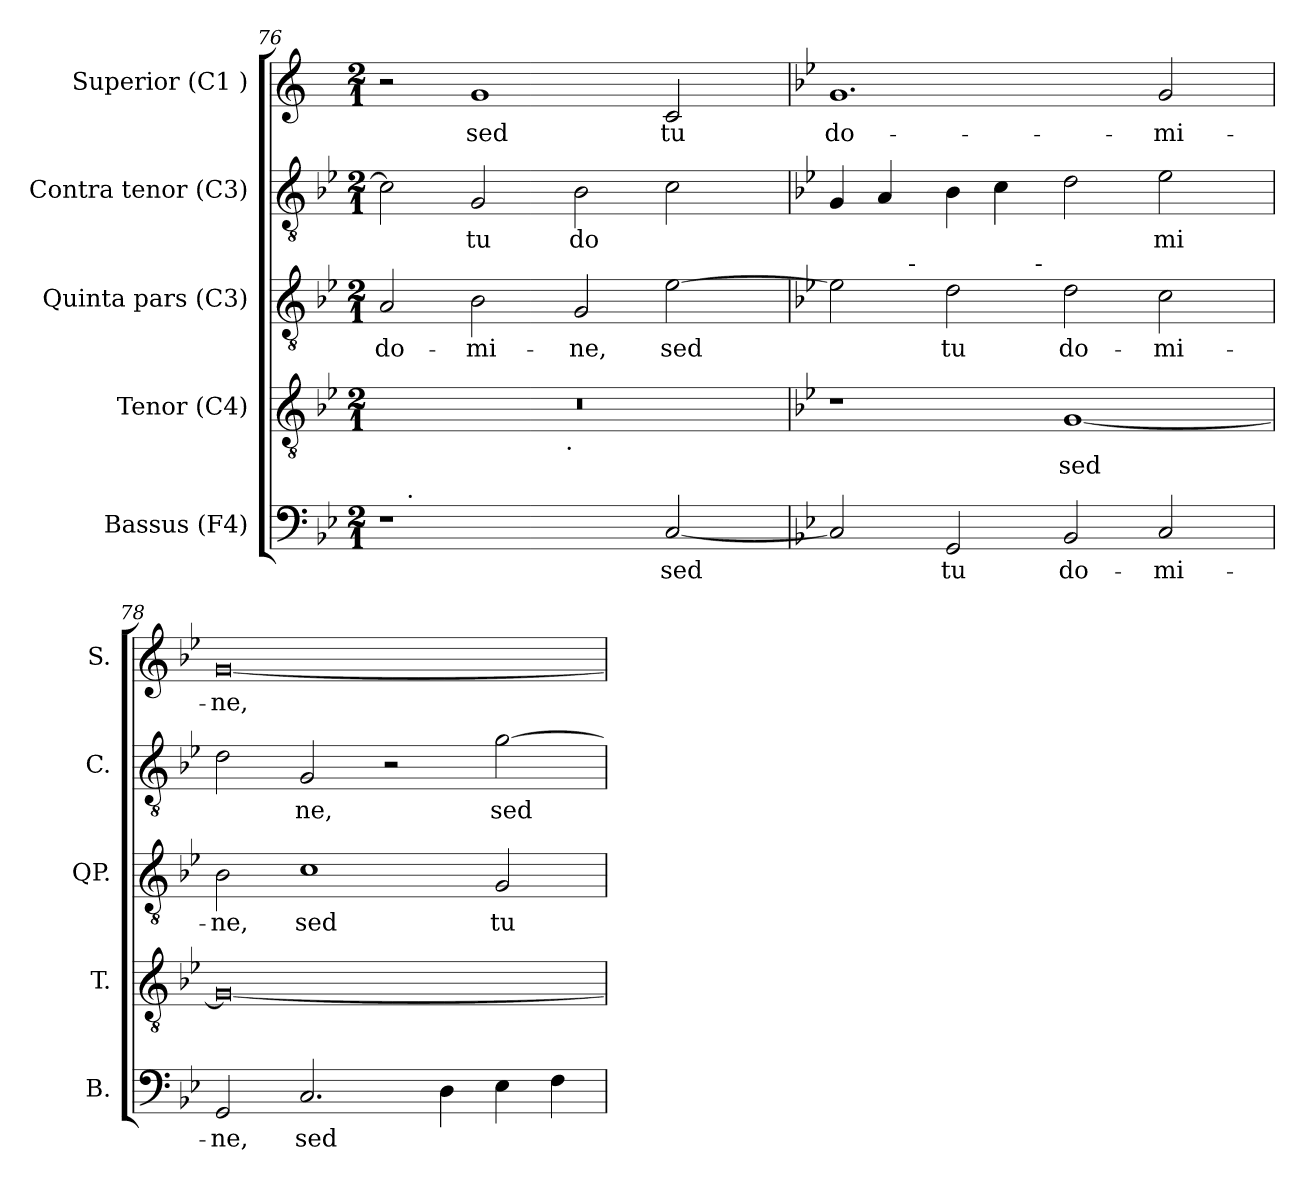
**kern	**text	**kern	**text	**kern	**text	**kern	**text	**kern	**text
*part5	*part5	*part4	*part4	*part3	*part3	*part2	*part2	*part1	*part1
*staff5	*staff5	*staff4	*staff4	*staff3	*staff3	*staff2	*staff2	*staff1	*staff1
*I"Bassus (F4)	*	*I"Tenor (C4)	*	*I"Quinta pars (C3)	*	*I"Contra tenor (C3)	*	*I"Superior (C1 )	*
*I'B.	*	*I'T.	*	*I'QP.	*	*I'C.	*	*I'S.	*
*clefF4	*	*clefGv2	*	*clefGv2	*	*clefGv2	*	*clefG2	*
*k[b-e-]	*	*k[b-e-]	*	*k[b-e-]	*	*k[b-e-]	*	*k[]	*
*B-:	*	*B-:	*	*B-:	*	*B-:	*	*C:	*
*M2/1	*	*M2/1	*	*M2/1	*	*M2/1	*	*M2/1	*
=76	=76	=76	=76	=76	=76	=76	=76	=76	=76
!	!	!	!	!	!LO:LY:b:rj	!	!LO:LY:b:rj	!	!
*^	*	*^	*	*	*	*	*	*	*
1r	16.ryy	.	0r	2ryy	.	2A/	do-	2c\]	.	2r	.
!	!LO:TX:a:t=.	!	!	!	!	!	!	!	!	!	!
.	1ryy	.	.	.	.	.	.	.	.	.	.
!	!	!	!	!	!	!	!LO:LY:b:rj	!	!LO:LY:b:rj	!	!LO:LY:b:rj
.	.	.	.	4ryy	.	2B-\	-mi-	2G/	tu	1g	sed
.	.	.	.	8...ryy	.	.	.	.	.	.	.
!	!	!	!	!LO:TX:b:t=.	!	!	!	!	!	!	!
.	.	.	.	1ryy	.	.	.	.	.	.	.
!	!	!	!	!	!	!	!LO:LY:b:rj	!	!LO:LY:b:rj	!	!
2ryy	.	.	.	.	.	2G/	-ne,	2B-\	do-	.	.
.	2ryy	.	.	.	.	.	.	.	.	.	.
!	!	!LO:LY:b:rj	!	!	!	!	!LO:LY:b:rj	!	!LO:LY:b:rj	!	!LO:LY:b:rj
[>2C/	.	sed	.	.	.	[>2e-\	sed	2c\	--	2c/	tu
.	4ryy	.	.	.	.	.	.	.	.	.	.
.	8ryy	.	.	.	.	.	.	.	.	.	.
.	32ryy	.	.	.	.	.	.	.	.	.	.
.	.	.	.	64ryy	.	.	.	.	.	.	.
*v	*v	*	*	*	*	*	*	*	*	*	*
*	*	*v	*v	*	*	*	*	*	*	*
!!LO:PB:g=z
=77	=77	=77	=77	=77	=77	=77	=77	=77	=77
*	*	*	*	*	*	*	*	*k[b-e-]	*
*	*	*	*	*	*	*	*	*B-:	*
*^	*	*^	*	*	*	*	*	*	*
!	!	!LO:LY:b:rj	!	!	!	!	!LO:LY:b:rj	!	!LO:LY:b:rj	!	!LO:LY:b:rj
*	*	*	*	*	*	*^	*	*	*	*	*
*v	*v	*	*	*	*	*	*^	*	*	*	*	*
*	*	*v	*v	*	*	*	*	*	*	*	*	*
2C/]	.	1r	.	2e-\]	4ryy	2ryy	.	4G/	--	1.g	do-
!	!	!	!	!	!	!	!	!	!LO:LY:b:rj	!	!
.	.	.	.	.	16ryy	.	.	4A/	--	.	.
.	.	.	.	.	64ryy	.	.	.	.	.	.
!	!	!	!	!	!LO:TX:a:t=-	!	!	!	!	!	!
.	.	.	.	.	1ryy	.	.	.	.	.	.
!	!LO:LY:b:rj	!	!	!	!	!	!LO:LY:b:rj	!	!LO:LY:b:rj	!	!
2GG/	tu	.	.	2d\	.	4ryy	tu	4B-\	--	.	.
!	!	!	!	!	!	!	!	!	!LO:LY:b:rj	!	!
.	.	.	.	.	.	8ryy	.	4c\	--	.	.
.	.	.	.	.	.	64ryy	.	.	.	.	.
!	!	!	!	!	!	!LO:TX:a:t=-	!	!	!	!	!
.	.	.	.	.	.	1ryy	.	.	.	.	.
!	!LO:LY:b:rj	!	!LO:LY:b:rj	!	!	!	!LO:LY:b:rj	!	!LO:LY:b:rj	!	!
2BB-/	do-	[<1G	sed	2d\	.	.	do-	2d\	--	.	.
.	.	.	.	.	2ryy	.	.	.	.	.	.
!	!LO:LY:b:rj	!	!	!	!	!	!LO:LY:b:rj	!	!LO:LY:b:rj	!	!LO:LY:b:rj
2C/	-mi-	.	.	2c\	.	.	-mi-	2e-\	-mi-	2g/	-mi-
.	.	.	.	.	8ryy	.	.	.	.	.	.
.	.	.	.	.	.	16..ryy	.	.	.	.	.
.	.	.	.	.	32.ryy	.	.	.	.	.	.
=78	=78	=78	=78	=78	=78	=78	=78	=78	=78	=78	=78
!	!LO:LY:b:rj	!	!LO:LY:b:rj	!	!	!	!LO:LY:b:rj	!	!LO:LY:b:rj	!	!LO:LY:b:rj
*	*	*	*	*v	*v	*v	*	*	*	*	*
2GG/	-ne,	0G_<	.	2B-\	-ne,	2d\	--	[<0g	-ne,
!	!LO:LY:b:rj	!	!	!	!LO:LY:b:rj	!	!LO:LY:b:rj	!	!
2.C/	sed	.	.	1c	sed	2G/	-ne,	.	.
.	.	.	.	.	.	2r	.	.	.
!	!LO:LY:b:rj	!	!	!	!	!	!	!	!
4D\	.	.	.	.	.	.	.	.	.
!	!LO:LY:b:rj	!	!	!	!LO:LY:b:rj	!	!LO:LY:b:rj	!	!
4E-\	.	.	.	2G/	tu	[>2g\	sed	.	.
!	!LO:LY:b:rj	!	!	!	!	!	!	!	!
4F\	.	.	.	.	.	.	.	.	.
=	=	=	=	=	=	=	=	=	=
*-	*-	*-	*-	*-	*-	*-	*-	*-	*-
